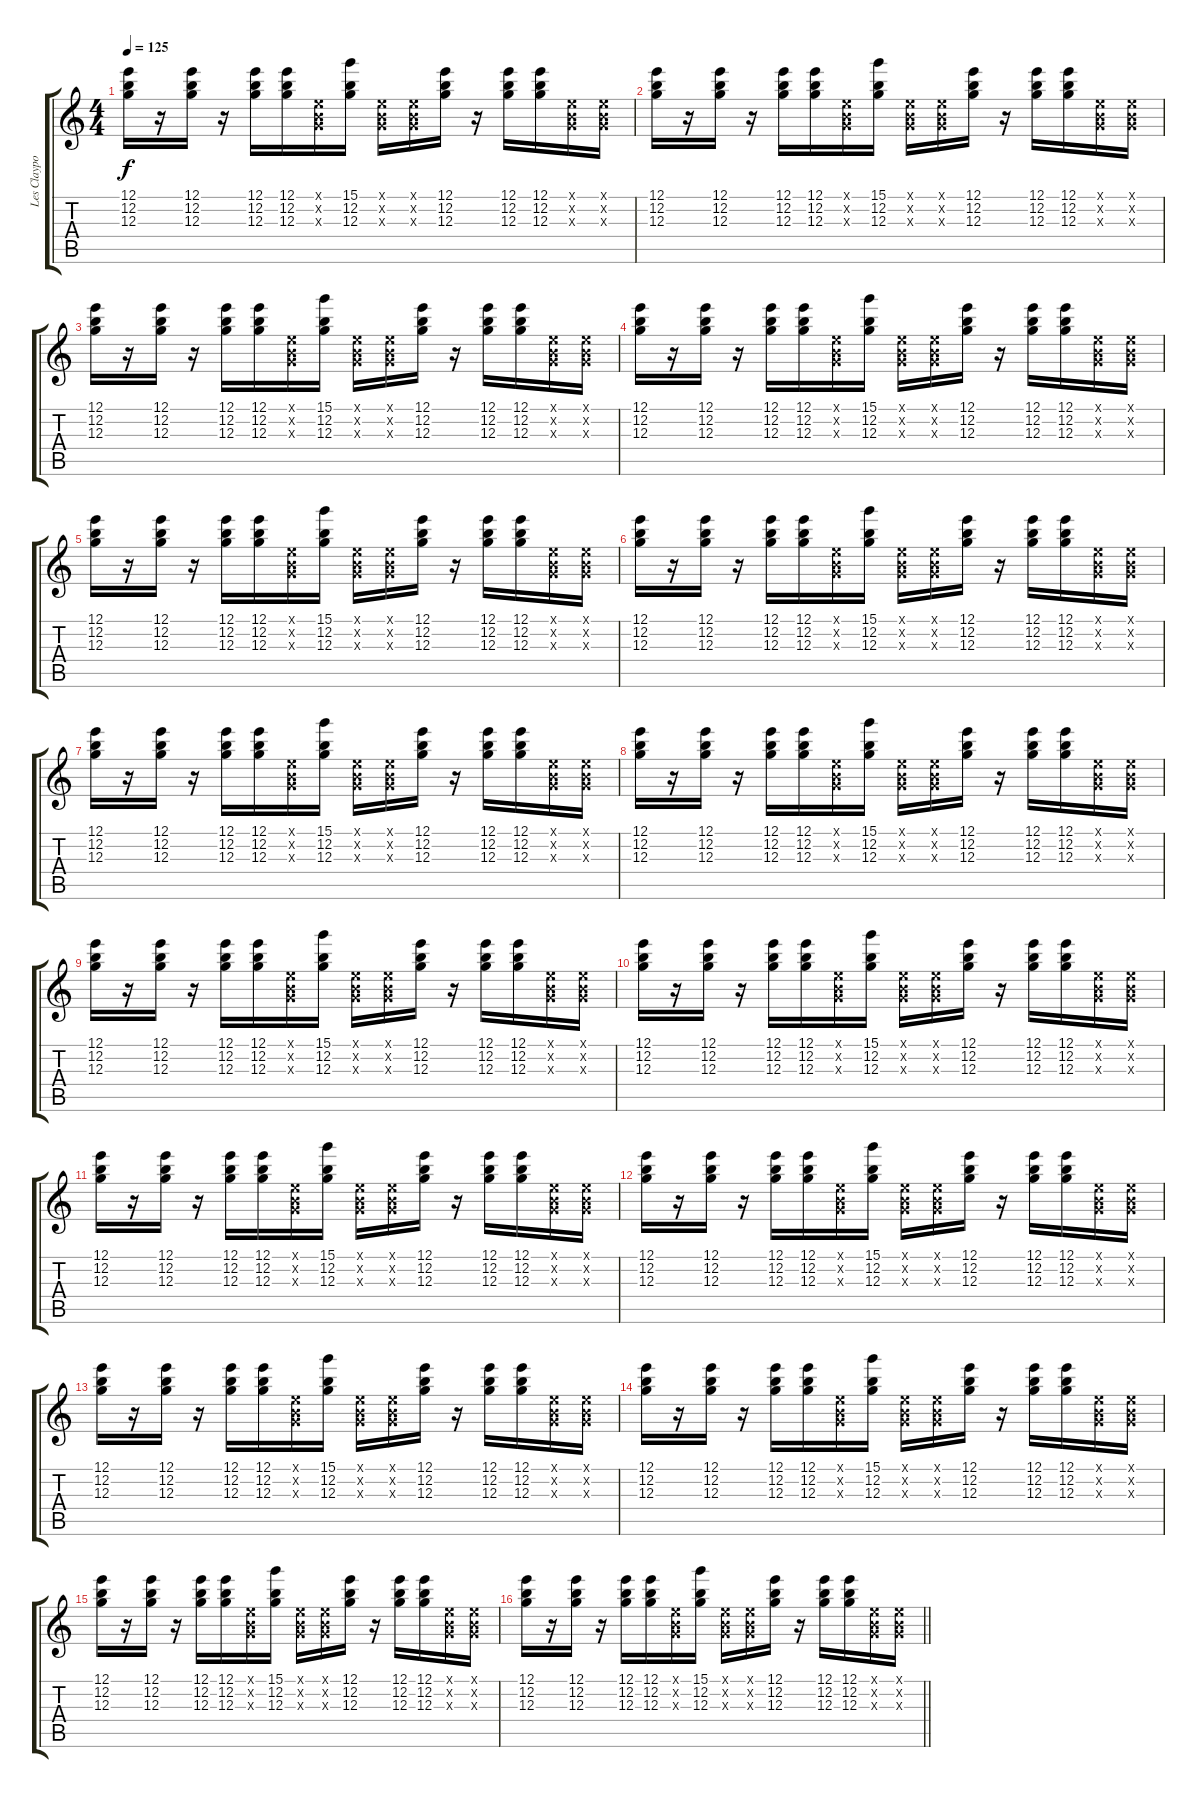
\track ("Les Claypool (Guitar)" "Les Claypo") {instrument overdrivenguitar}
\staff {score tabs}
\tuning (E4 B3 G3 D3 A2 E2) {hide}
\ts (4 4)
\tempo 125
\clef g2
\ks c
(12.1 12.2 12.3).16{dy f} r.16 (12.1 12.2 12.3).16 r.16 (12.1 12.2 12.3).16 (12.1 12.2 12.3).16 (0.1{x} 0.2{x} 0.3{x}).16 (15.1 12.2 12.3).16 (0.1{x} 0.2{x} 0.3{x}).16 (0.1{x} 0.2{x} 0.3{x}).16 (12.1 12.2 12.3).16 r.16 (12.1 12.2 12.3).16 (12.1 12.2 12.3).16 (0.1{x} 0.2{x} 0.3{x}).16 (0.1{x} 0.2{x} 0.3{x}).16 |
(12.1 12.2 12.3).16 r.16 (12.1 12.2 12.3).16 r.16 (12.1 12.2 12.3).16 (12.1 12.2 12.3).16 (0.1{x} 0.2{x} 0.3{x}).16 (15.1 12.2 12.3).16 (0.1{x} 0.2{x} 0.3{x}).16 (0.1{x} 0.2{x} 0.3{x}).16 (12.1 12.2 12.3).16 r.16 (12.1 12.2 12.3).16 (12.1 12.2 12.3).16 (0.1{x} 0.2{x} 0.3{x}).16 (0.1{x} 0.2{x} 0.3{x}).16 |
(12.1 12.2 12.3).16 r.16 (12.1 12.2 12.3).16 r.16 (12.1 12.2 12.3).16 (12.1 12.2 12.3).16 (0.1{x} 0.2{x} 0.3{x}).16 (15.1 12.2 12.3).16 (0.1{x} 0.2{x} 0.3{x}).16 (0.1{x} 0.2{x} 0.3{x}).16 (12.1 12.2 12.3).16 r.16 (12.1 12.2 12.3).16 (12.1 12.2 12.3).16 (0.1{x} 0.2{x} 0.3{x}).16 (0.1{x} 0.2{x} 0.3{x}).16 |
(12.1 12.2 12.3).16 r.16 (12.1 12.2 12.3).16 r.16 (12.1 12.2 12.3).16 (12.1 12.2 12.3).16 (0.1{x} 0.2{x} 0.3{x}).16 (15.1 12.2 12.3).16 (0.1{x} 0.2{x} 0.3{x}).16 (0.1{x} 0.2{x} 0.3{x}).16 (12.1 12.2 12.3).16 r.16 (12.1 12.2 12.3).16 (12.1 12.2 12.3).16 (0.1{x} 0.2{x} 0.3{x}).16 (0.1{x} 0.2{x} 0.3{x}).16 |
(12.1 12.2 12.3).16 r.16 (12.1 12.2 12.3).16 r.16 (12.1 12.2 12.3).16 (12.1 12.2 12.3).16 (0.1{x} 0.2{x} 0.3{x}).16 (15.1 12.2 12.3).16 (0.1{x} 0.2{x} 0.3{x}).16 (0.1{x} 0.2{x} 0.3{x}).16 (12.1 12.2 12.3).16 r.16 (12.1 12.2 12.3).16 (12.1 12.2 12.3).16 (0.1{x} 0.2{x} 0.3{x}).16 (0.1{x} 0.2{x} 0.3{x}).16 |
(12.1 12.2 12.3).16 r.16 (12.1 12.2 12.3).16 r.16 (12.1 12.2 12.3).16 (12.1 12.2 12.3).16 (0.1{x} 0.2{x} 0.3{x}).16 (15.1 12.2 12.3).16 (0.1{x} 0.2{x} 0.3{x}).16 (0.1{x} 0.2{x} 0.3{x}).16 (12.1 12.2 12.3).16 r.16 (12.1 12.2 12.3).16 (12.1 12.2 12.3).16 (0.1{x} 0.2{x} 0.3{x}).16 (0.1{x} 0.2{x} 0.3{x}).16 |
(12.1 12.2 12.3).16 r.16 (12.1 12.2 12.3).16 r.16 (12.1 12.2 12.3).16 (12.1 12.2 12.3).16 (0.1{x} 0.2{x} 0.3{x}).16 (15.1 12.2 12.3).16 (0.1{x} 0.2{x} 0.3{x}).16 (0.1{x} 0.2{x} 0.3{x}).16 (12.1 12.2 12.3).16 r.16 (12.1 12.2 12.3).16 (12.1 12.2 12.3).16 (0.1{x} 0.2{x} 0.3{x}).16 (0.1{x} 0.2{x} 0.3{x}).16 |
(12.1 12.2 12.3).16 r.16 (12.1 12.2 12.3).16 r.16 (12.1 12.2 12.3).16 (12.1 12.2 12.3).16 (0.1{x} 0.2{x} 0.3{x}).16 (15.1 12.2 12.3).16 (0.1{x} 0.2{x} 0.3{x}).16 (0.1{x} 0.2{x} 0.3{x}).16 (12.1 12.2 12.3).16 r.16 (12.1 12.2 12.3).16 (12.1 12.2 12.3).16 (0.1{x} 0.2{x} 0.3{x}).16 (0.1{x} 0.2{x} 0.3{x}).16 |
(12.1 12.2 12.3).16 r.16 (12.1 12.2 12.3).16 r.16 (12.1 12.2 12.3).16 (12.1 12.2 12.3).16 (0.1{x} 0.2{x} 0.3{x}).16 (15.1 12.2 12.3).16 (0.1{x} 0.2{x} 0.3{x}).16 (0.1{x} 0.2{x} 0.3{x}).16 (12.1 12.2 12.3).16 r.16 (12.1 12.2 12.3).16 (12.1 12.2 12.3).16 (0.1{x} 0.2{x} 0.3{x}).16 (0.1{x} 0.2{x} 0.3{x}).16 |
(12.1 12.2 12.3).16 r.16 (12.1 12.2 12.3).16 r.16 (12.1 12.2 12.3).16 (12.1 12.2 12.3).16 (0.1{x} 0.2{x} 0.3{x}).16 (15.1 12.2 12.3).16 (0.1{x} 0.2{x} 0.3{x}).16 (0.1{x} 0.2{x} 0.3{x}).16 (12.1 12.2 12.3).16 r.16 (12.1 12.2 12.3).16 (12.1 12.2 12.3).16 (0.1{x} 0.2{x} 0.3{x}).16 (0.1{x} 0.2{x} 0.3{x}).16 |
(12.1 12.2 12.3).16 r.16 (12.1 12.2 12.3).16 r.16 (12.1 12.2 12.3).16 (12.1 12.2 12.3).16 (0.1{x} 0.2{x} 0.3{x}).16 (15.1 12.2 12.3).16 (0.1{x} 0.2{x} 0.3{x}).16 (0.1{x} 0.2{x} 0.3{x}).16 (12.1 12.2 12.3).16 r.16 (12.1 12.2 12.3).16 (12.1 12.2 12.3).16 (0.1{x} 0.2{x} 0.3{x}).16 (0.1{x} 0.2{x} 0.3{x}).16 |
(12.1 12.2 12.3).16 r.16 (12.1 12.2 12.3).16 r.16 (12.1 12.2 12.3).16 (12.1 12.2 12.3).16 (0.1{x} 0.2{x} 0.3{x}).16 (15.1 12.2 12.3).16 (0.1{x} 0.2{x} 0.3{x}).16 (0.1{x} 0.2{x} 0.3{x}).16 (12.1 12.2 12.3).16 r.16 (12.1 12.2 12.3).16 (12.1 12.2 12.3).16 (0.1{x} 0.2{x} 0.3{x}).16 (0.1{x} 0.2{x} 0.3{x}).16 |
(12.1 12.2 12.3).16 r.16 (12.1 12.2 12.3).16 r.16 (12.1 12.2 12.3).16 (12.1 12.2 12.3).16 (0.1{x} 0.2{x} 0.3{x}).16 (15.1 12.2 12.3).16 (0.1{x} 0.2{x} 0.3{x}).16 (0.1{x} 0.2{x} 0.3{x}).16 (12.1 12.2 12.3).16 r.16 (12.1 12.2 12.3).16 (12.1 12.2 12.3).16 (0.1{x} 0.2{x} 0.3{x}).16 (0.1{x} 0.2{x} 0.3{x}).16 |
(12.1 12.2 12.3).16 r.16 (12.1 12.2 12.3).16 r.16 (12.1 12.2 12.3).16 (12.1 12.2 12.3).16 (0.1{x} 0.2{x} 0.3{x}).16 (15.1 12.2 12.3).16 (0.1{x} 0.2{x} 0.3{x}).16 (0.1{x} 0.2{x} 0.3{x}).16 (12.1 12.2 12.3).16 r.16 (12.1 12.2 12.3).16 (12.1 12.2 12.3).16 (0.1{x} 0.2{x} 0.3{x}).16 (0.1{x} 0.2{x} 0.3{x}).16 |
(12.1 12.2 12.3).16 r.16 (12.1 12.2 12.3).16 r.16 (12.1 12.2 12.3).16 (12.1 12.2 12.3).16 (0.1{x} 0.2{x} 0.3{x}).16 (15.1 12.2 12.3).16 (0.1{x} 0.2{x} 0.3{x}).16 (0.1{x} 0.2{x} 0.3{x}).16 (12.1 12.2 12.3).16 r.16 (12.1 12.2 12.3).16 (12.1 12.2 12.3).16 (0.1{x} 0.2{x} 0.3{x}).16 (0.1{x} 0.2{x} 0.3{x}).16 |
\barLineRight lightlight
(12.1 12.2 12.3).16 r.16 (12.1 12.2 12.3).16 r.16 (12.1 12.2 12.3).16 (12.1 12.2 12.3).16 (0.1{x} 0.2{x} 0.3{x}).16 (15.1 12.2 12.3).16 (0.1{x} 0.2{x} 0.3{x}).16 (0.1{x} 0.2{x} 0.3{x}).16 (12.1 12.2 12.3).16 r.16 (12.1 12.2 12.3).16 (12.1 12.2 12.3).16 (0.1{x} 0.2{x} 0.3{x}).16 (0.1{x} 0.2{x} 0.3{x}).16
